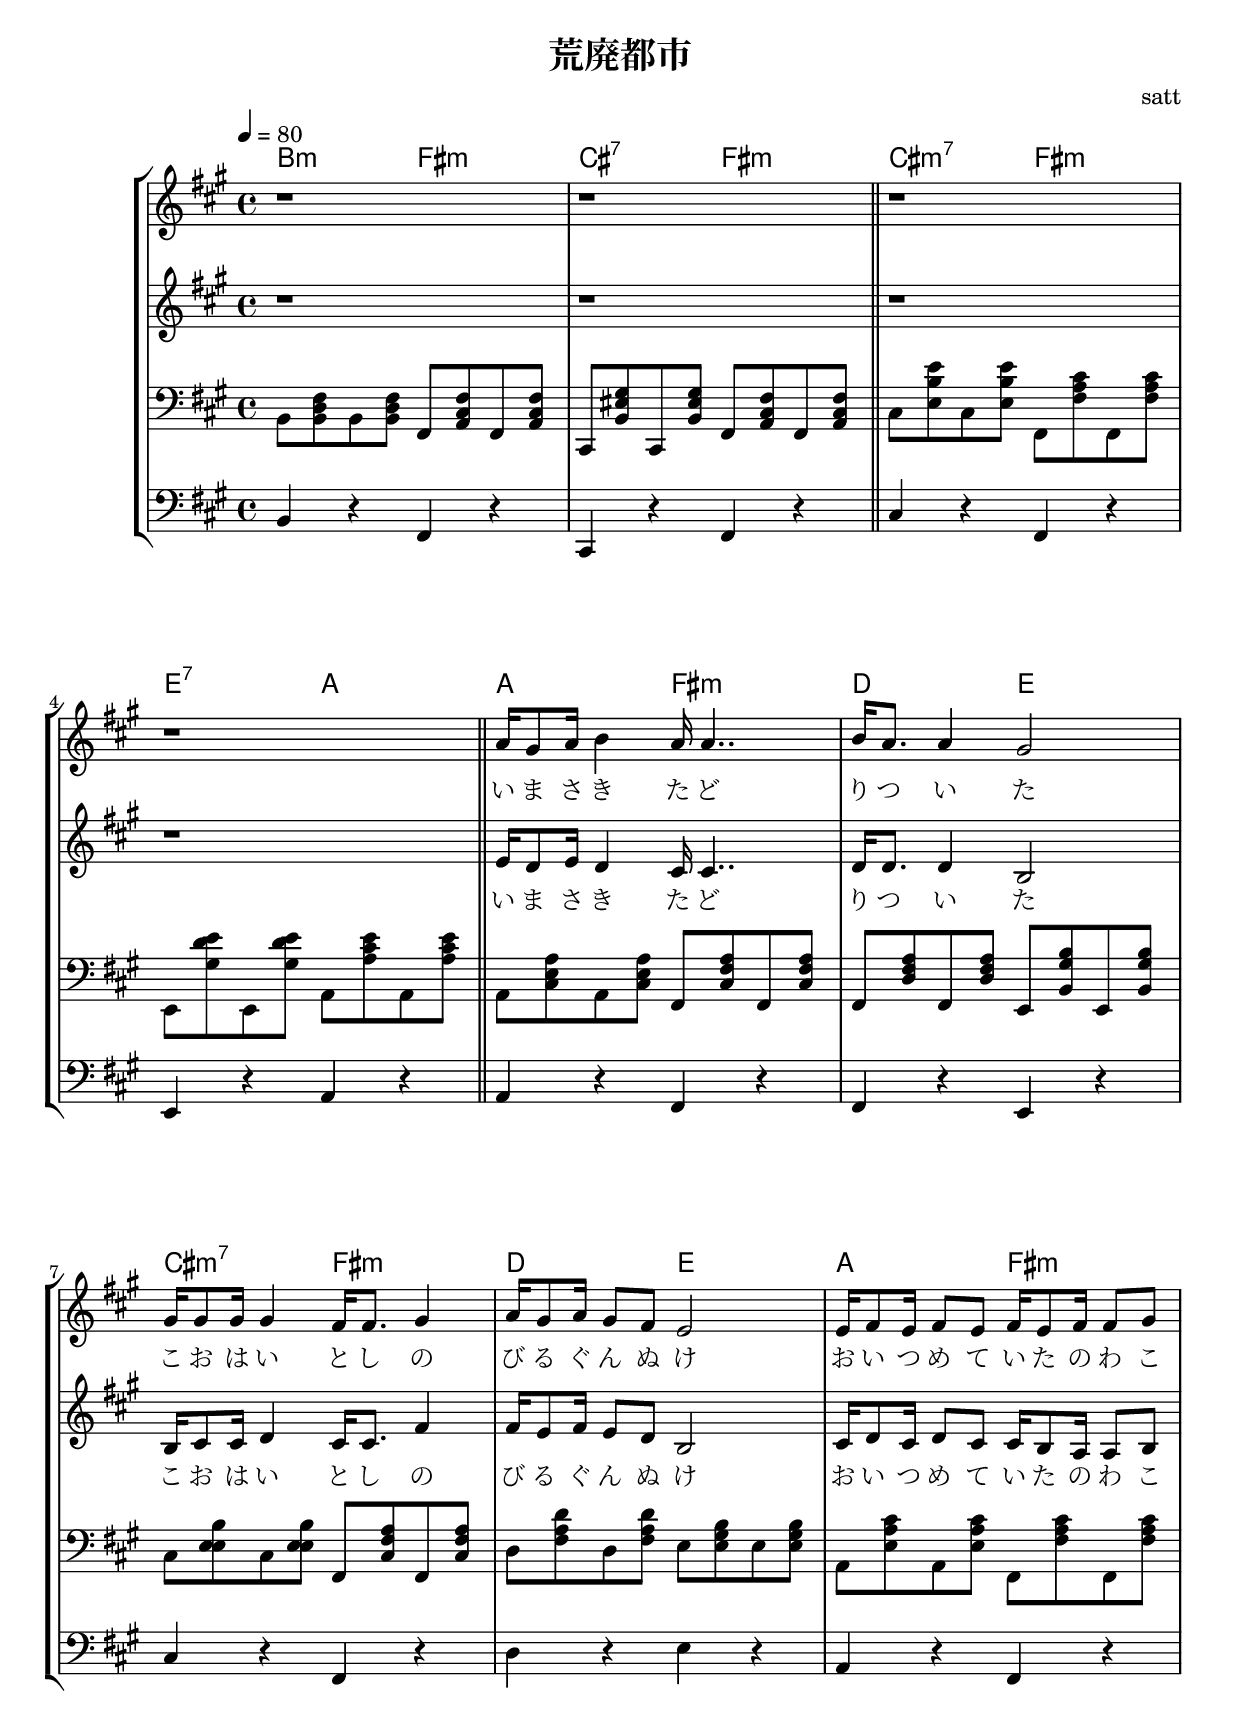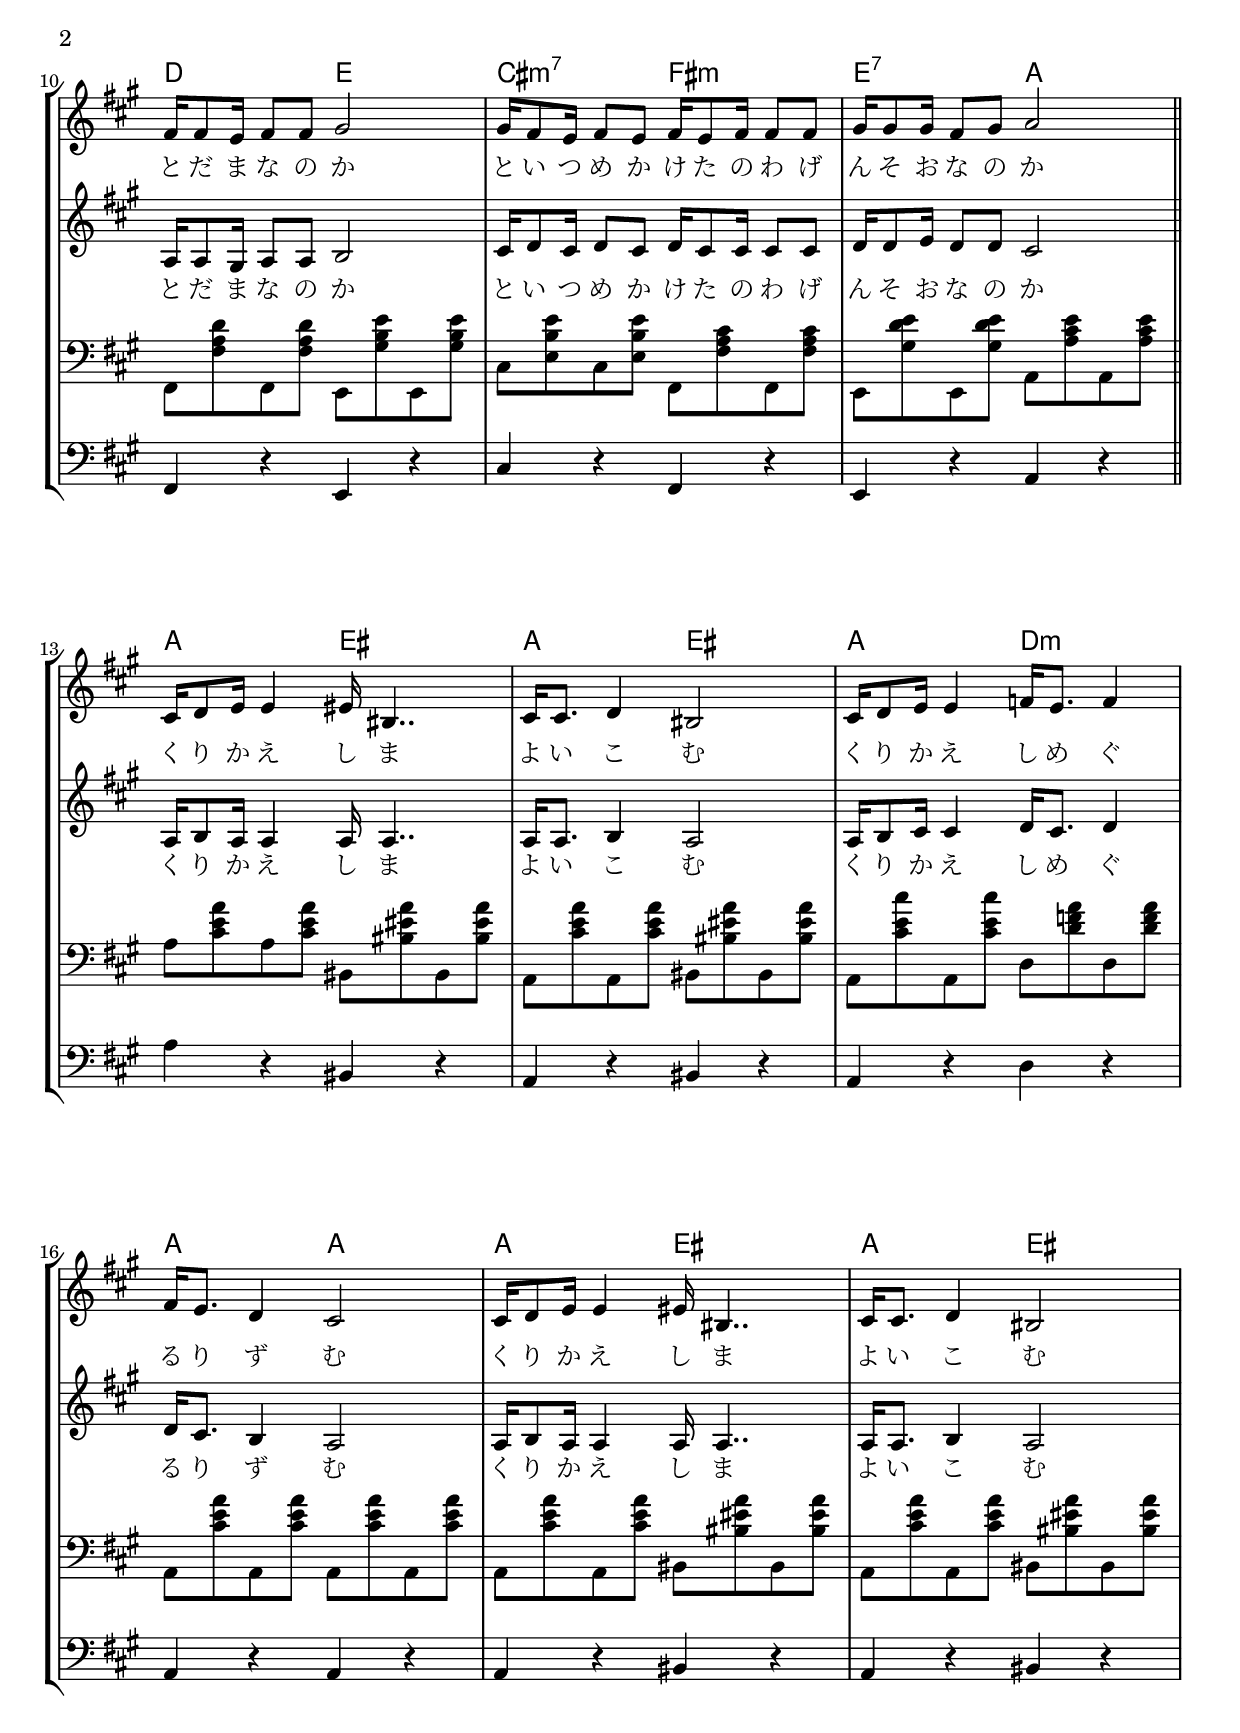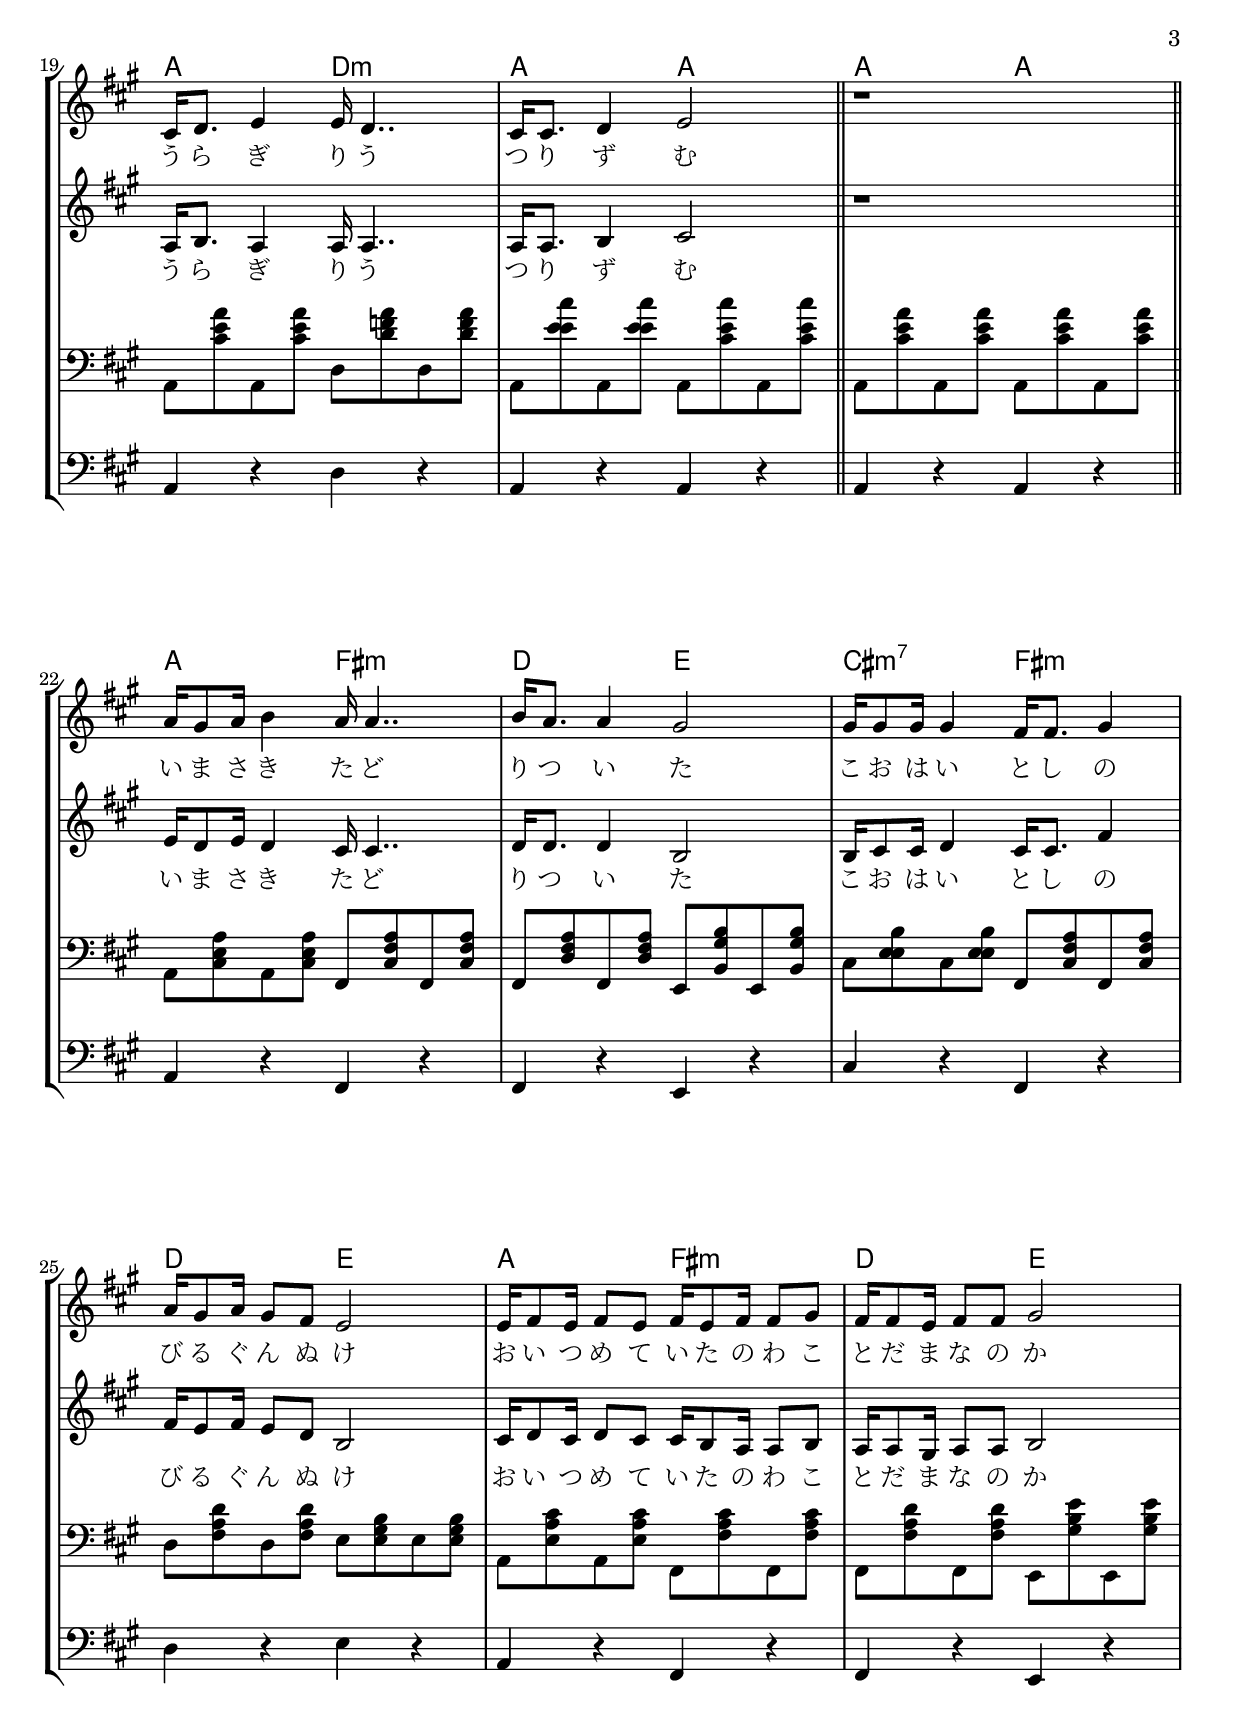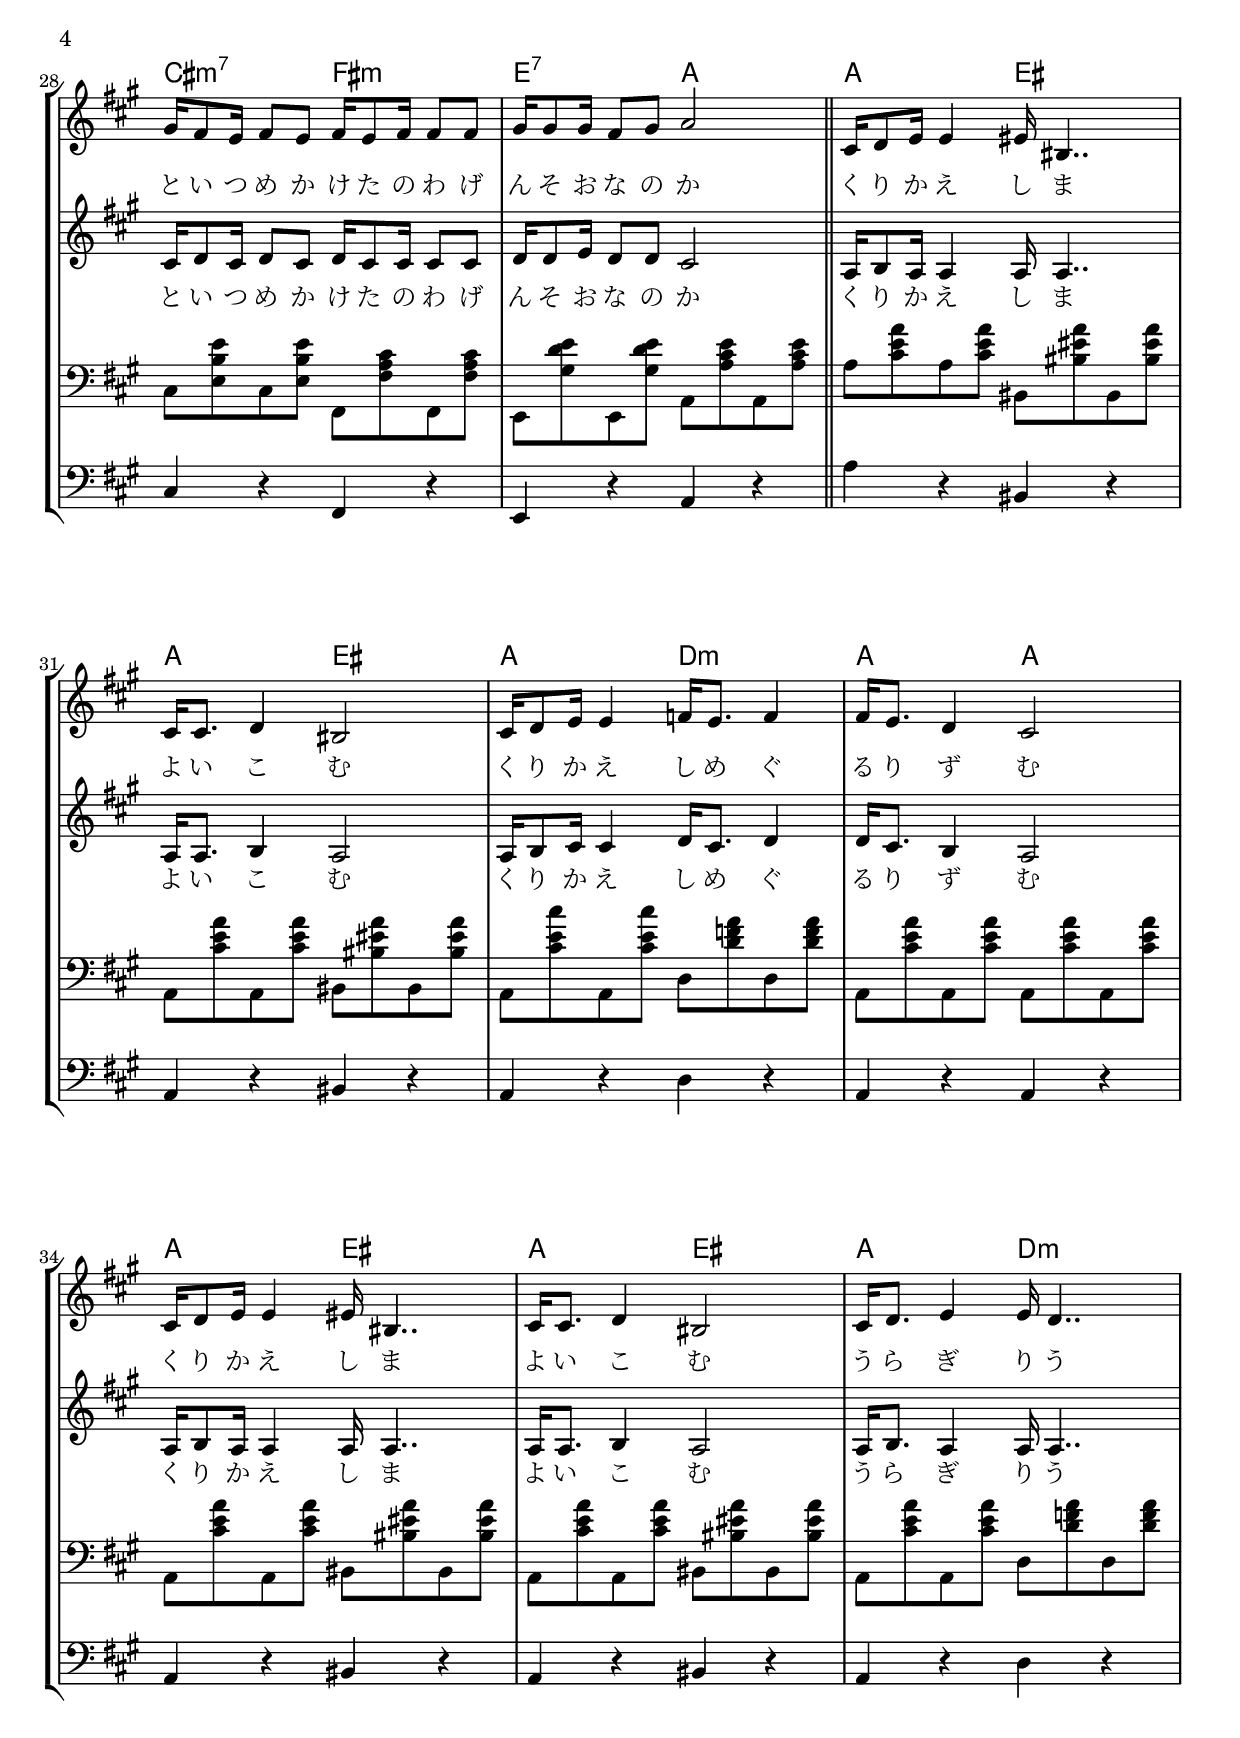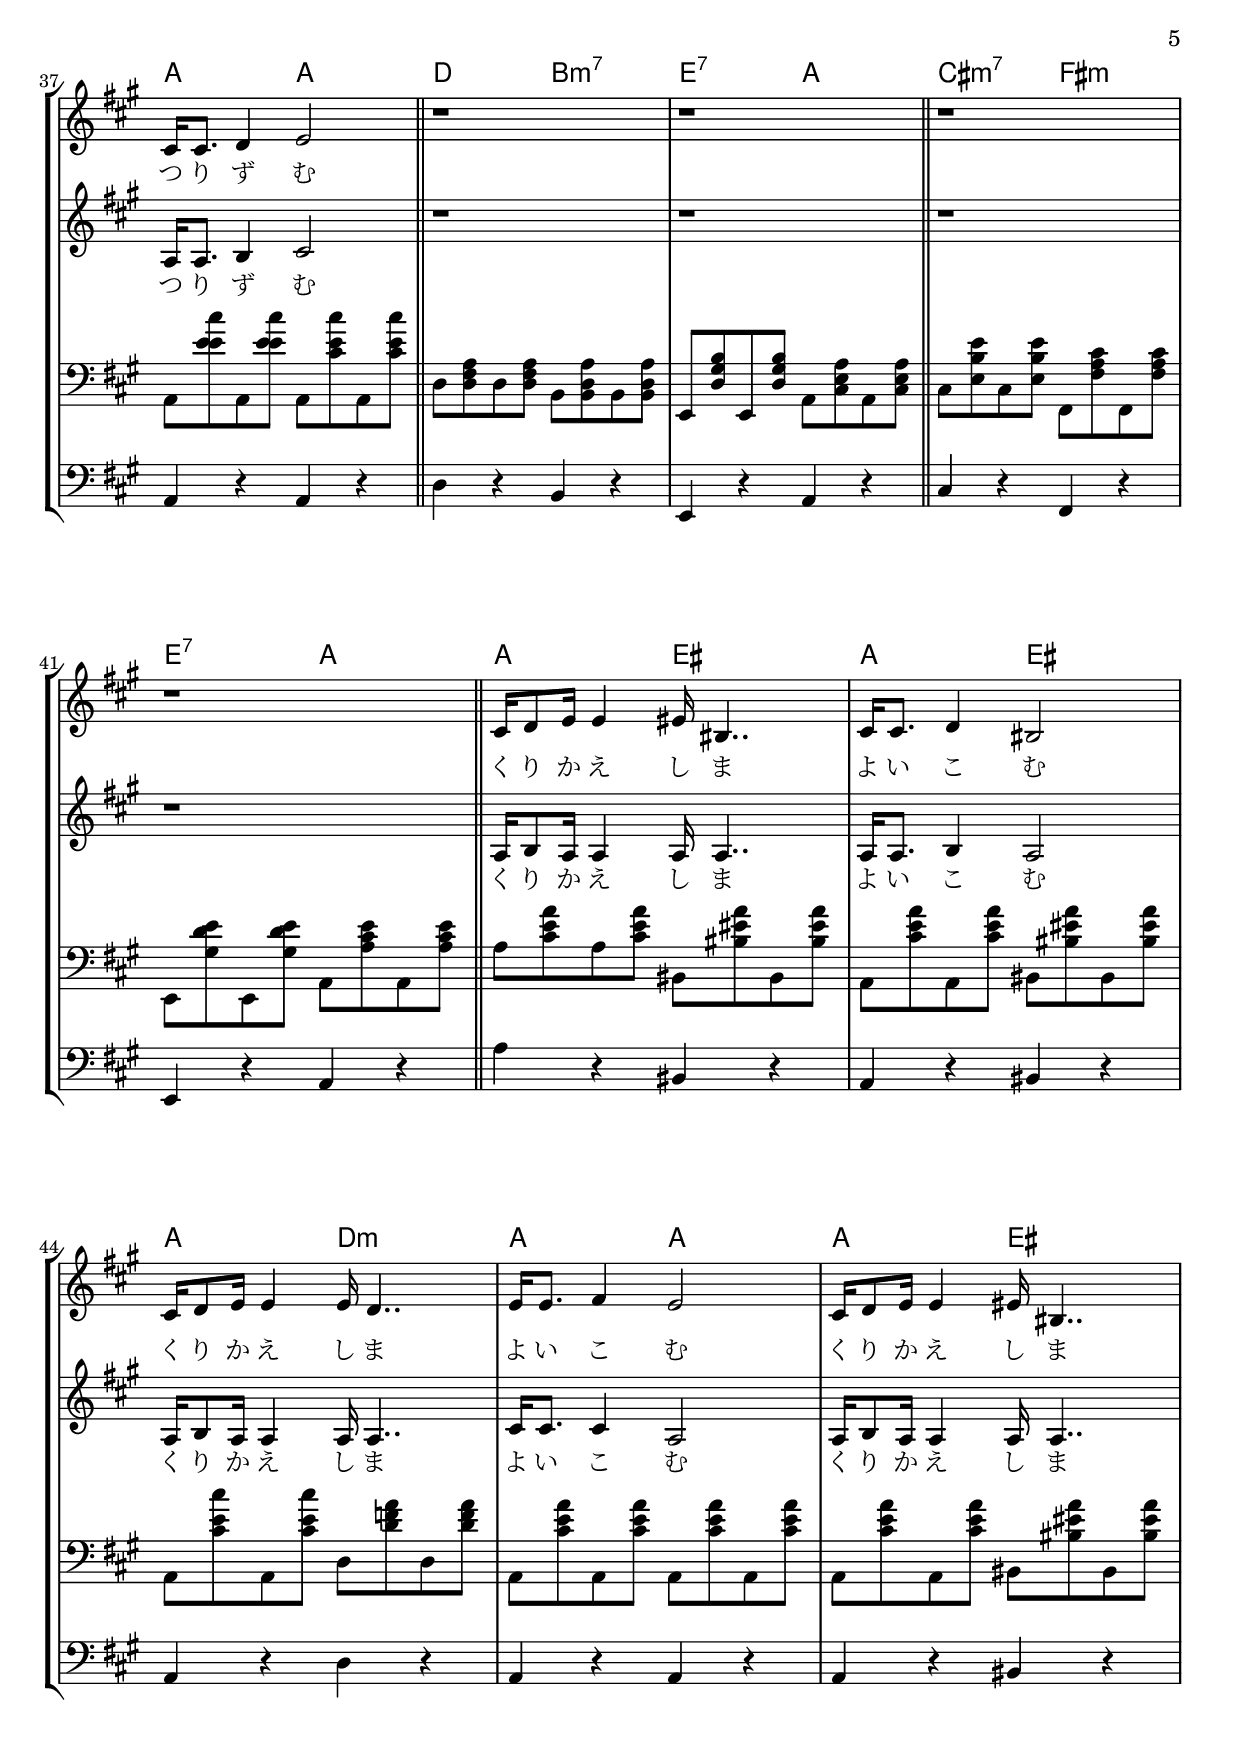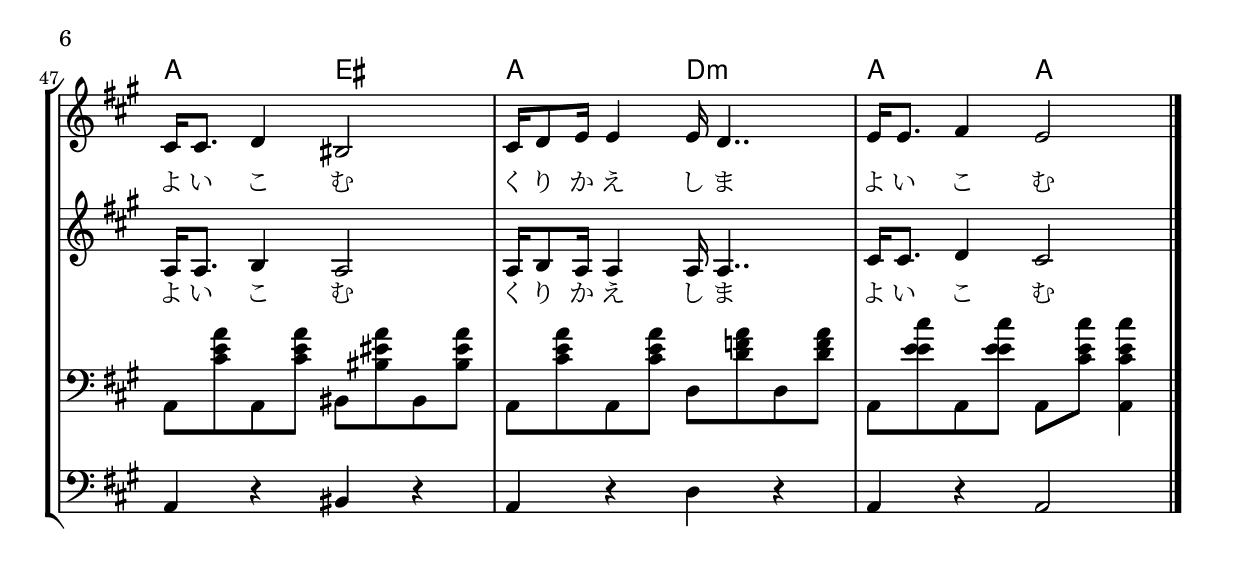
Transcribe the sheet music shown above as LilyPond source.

\version "2.12.1"

\header {
	title = \markup {荒廃都市}
	composer = \markup \center-column {satt}
}

harmony = \chordmode {
	b2:m fis:m cis:7 fis:m 

	cis:min7 fis:m e:7 a 

	a fis:m d e cis:min7 fis:m d e a fis:m d e cis:min7 fis:m e:7 a 

	a eis a eis a d:m a a a eis a eis a d:m a a 

	a a 

	a fis:m d e cis:min7 fis:m d e a fis:m d e cis:min7 fis:m e:7 a 

	a eis a eis a d:m a a a eis a eis a d:m a a 

	d b:min7 e:7 a 

	cis:min7 fis:m e:7 a 

	a eis a eis a d:m a a a eis a eis a d:m a a 
}

melody = {
	\key a \major
	\tempo 4 = 80
	r1 | r1   
	r1 | r1   
	\set Staff.midiInstrument = #"fss0.34"
	a'16  gis'8  a'16  b'4  a'16  a'4.. 
	b'16  a'8.  a'4  gis'2 
	gis'16  gis'8  gis'16  gis'4  fis'16  fis'8.  gis'4 
	a'16  gis'8  a'16  gis'8  fis'8  e'2 
	e'16  fis'8  e'16  fis'8  e'8  fis'16  e'8  fis'16  fis'8  gis'8 
	fis'16  fis'8  e'16  fis'8  fis'8  gis'2 
	gis'16  fis'8  e'16  fis'8  e'8  fis'16  e'8  fis'16  fis'8  fis'8 
	gis'16  gis'8  gis'16  fis'8  gis'8  a'2
	\set Staff.midiInstrument = #"fss0.34"
	cis'16  d'8  e'16  e'4  eis'16  bis4.. 
	cis'16  cis'8.  d'4  bis2 
	cis'16  d'8  e'16  e'4  f'16  e'8.  f'4 
	fis'16  e'8.  d'4  cis'2 
	cis'16  d'8  e'16  e'4  eis'16  bis4.. 
	cis'16  cis'8.  d'4  bis2 
	cis'16  d'8.  e'4  e'16  d'4.. 
	cis'16  cis'8.  d'4  e'2
	r1   
	\set Staff.midiInstrument = #"fss0.34"
	a'16  gis'8  a'16  b'4  a'16  a'4.. 
	b'16  a'8.  a'4  gis'2 
	gis'16  gis'8  gis'16  gis'4  fis'16  fis'8.  gis'4 
	a'16  gis'8  a'16  gis'8  fis'8  e'2 
	e'16  fis'8  e'16  fis'8  e'8  fis'16  e'8  fis'16  fis'8  gis'8 
	fis'16  fis'8  e'16  fis'8  fis'8  gis'2 
	gis'16  fis'8  e'16  fis'8  e'8  fis'16  e'8  fis'16  fis'8  fis'8 
	gis'16  gis'8  gis'16  fis'8  gis'8  a'2
	\set Staff.midiInstrument = #"fss0.34"
	cis'16  d'8  e'16  e'4  eis'16  bis4.. 
	cis'16  cis'8.  d'4  bis2 
	cis'16  d'8  e'16  e'4  f'16  e'8.  f'4 
	fis'16  e'8.  d'4  cis'2 
	cis'16  d'8  e'16  e'4  eis'16  bis4.. 
	cis'16  cis'8.  d'4  bis2 
	cis'16  d'8.  e'4  e'16  d'4.. 
	cis'16  cis'8.  d'4  e'2
	r1 | r1   
	r1 | r1   
	\set Staff.midiInstrument = #"fss0.34"
	cis'16  d'8  e'16  e'4  eis'16  bis4.. 
	cis'16  cis'8.  d'4  bis2 
	cis'16  d'8  e'16  e'4  e'16  d'4.. 
	e'16  e'8.  fis'4  e'2 
	cis'16  d'8  e'16  e'4  eis'16  bis4.. 
	cis'16  cis'8.  d'4  bis2 
	cis'16  d'8  e'16  e'4  e'16  d'4.. 
	e'16  e'8.  fis'4  e'2
	\bar "|."
}

words = \lyricmode {
	
	
	い  ま  さ  き  た  ど  り  つ  い  た  こ  お  は  い  と  し  の  び  る  ぐ  ん  ぬ  け  お  い  つ  め  て  い  た  の  わ  こ  と  だ  ま  な  の  か  と  い  つ  め  か  け  た  の  わ  げ  ん  そ  お  な  の  か  
	く  り  か  え  し  ま  よ  い  こ  む  く  り  か  え  し  め  ぐ  る  り  ず  む  く  り  か  え  し  ま  よ  い  こ  む  う  ら  ぎ  り  う  つ  り  ず  む  
	
	い  ま  さ  き  た  ど  り  つ  い  た  こ  お  は  い  と  し  の  び  る  ぐ  ん  ぬ  け  お  い  つ  め  て  い  た  の  わ  こ  と  だ  ま  な  の  か  と  い  つ  め  か  け  た  の  わ  げ  ん  そ  お  な  の  か  
	く  り  か  え  し  ま  よ  い  こ  む  く  り  か  え  し  め  ぐ  る  り  ず  む  く  り  か  え  し  ま  よ  い  こ  む  う  ら  ぎ  り  う  つ  り  ず  む  
	
	
	く  り  か  え  し  ま  よ  い  こ  む  く  り  か  え  し  ま  よ  い  こ  む  く  り  か  え  し  ま  よ  い  こ  む  く  り  か  え  し  ま  よ  い  こ  む  
}

secondmelody = {
	\key a \major
	\tempo 4 = 80
	r1 | r1   
	r1 | r1   
	\set Staff.midiInstrument = #"Harmonica"
	e'16  d'8  e'16  d'4  cis'16  cis'4.. 
	d'16  d'8.  d'4  b2 
	b16  cis'8  cis'16  d'4  cis'16  cis'8.  fis'4 
	fis'16  e'8  fis'16  e'8  d'8  b2 
	cis'16  d'8  cis'16  d'8  cis'8  cis'16  b8  a16  a8  b8 
	a16  a8  gis16  a8  a8  b2 
	cis'16  d'8  cis'16  d'8  cis'8  d'16  cis'8  cis'16  cis'8  cis'8 
	d'16  d'8  e'16  d'8  d'8  cis'2
	\set Staff.midiInstrument = #"fss0.32"
	a16  b8  a16  a4  a16  a4.. 
	a16  a8.  b4  a2 
	a16  b8  cis'16  cis'4  d'16  cis'8.  d'4 
	d'16  cis'8.  b4  a2 
	a16  b8  a16  a4  a16  a4.. 
	a16  a8.  b4  a2 
	a16  b8.  a4  a16  a4.. 
	a16  a8.  b4  cis'2
	r1   
	\set Staff.midiInstrument = #"Harmonica"
	e'16  d'8  e'16  d'4  cis'16  cis'4.. 
	d'16  d'8.  d'4  b2 
	b16  cis'8  cis'16  d'4  cis'16  cis'8.  fis'4 
	fis'16  e'8  fis'16  e'8  d'8  b2 
	cis'16  d'8  cis'16  d'8  cis'8  cis'16  b8  a16  a8  b8 
	a16  a8  gis16  a8  a8  b2 
	cis'16  d'8  cis'16  d'8  cis'8  d'16  cis'8  cis'16  cis'8  cis'8 
	d'16  d'8  e'16  d'8  d'8  cis'2
	\set Staff.midiInstrument = #"fss0.32"
	a16  b8  a16  a4  a16  a4.. 
	a16  a8.  b4  a2 
	a16  b8  cis'16  cis'4  d'16  cis'8.  d'4 
	d'16  cis'8.  b4  a2 
	a16  b8  a16  a4  a16  a4.. 
	a16  a8.  b4  a2 
	a16  b8.  a4  a16  a4.. 
	a16  a8.  b4  cis'2
	r1 | r1   
	r1 | r1   
	\set Staff.midiInstrument = #"fss0.42"
	a16  b8  a16  a4  a16  a4.. 
	a16  a8.  b4  a2 
	a16  b8  a16  a4  a16  a4.. 
	cis'16  cis'8.  cis'4  a2 
	a16  b8  a16  a4  a16  a4.. 
	a16  a8.  b4  a2 
	a16  b8  a16  a4  a16  a4.. 
	cis'16  cis'8.  d'4  cis'2
	\bar "|."
}

secondwords = \lyricmode {
	
	
	い  ま  さ  き  た  ど  り  つ  い  た  こ  お  は  い  と  し  の  び  る  ぐ  ん  ぬ  け  お  い  つ  め  て  い  た  の  わ  こ  と  だ  ま  な  の  か  と  い  つ  め  か  け  た  の  わ  げ  ん  そ  お  な  の  か  
	く  り  か  え  し  ま  よ  い  こ  む  く  り  か  え  し  め  ぐ  る  り  ず  む  く  り  か  え  し  ま  よ  い  こ  む  う  ら  ぎ  り  う  つ  り  ず  む  
	
	い  ま  さ  き  た  ど  り  つ  い  た  こ  お  は  い  と  し  の  び  る  ぐ  ん  ぬ  け  お  い  つ  め  て  い  た  の  わ  こ  と  だ  ま  な  の  か  と  い  つ  め  か  け  た  の  わ  げ  ん  そ  お  な  の  か  
	く  り  か  え  し  ま  よ  い  こ  む  く  り  か  え  し  め  ぐ  る  り  ず  む  く  り  か  え  し  ま  よ  い  こ  む  う  ら  ぎ  り  う  つ  り  ず  む  
	
	
	く  り  か  え  し  ま  よ  い  こ  む  く  り  か  え  し  ま  よ  い  こ  む  く  り  か  え  し  ま  よ  い  こ  む  く  り  か  え  し  ま  よ  い  こ  む  
}

tempochange = {
	\tempo 4 = 80
	r1 | r1 \bar "||"
	\tempo 4 = 80
	r1 | r1 \bar "||"
	\tempo 4 = 80
	r1 | r1 | r1 | r1 | r1 | r1 | r1 | r1 \bar "||"
	\tempo 4 = 80
	r1 | r1 | r1 | r1 | r1 | r1 | r1 | r1 \bar "||"
	\tempo 4 = 80
	r1 \bar "||"
	\tempo 4 = 80
	r1 | r1 | r1 | r1 | r1 | r1 | r1 | r1 \bar "||"
	\tempo 4 = 80
	r1 | r1 | r1 | r1 | r1 | r1 | r1 | r1 \bar "||"
	\tempo 4 = 80
	r1 | r1 \bar "||"
	\tempo 4 = 80
	r1 | r1 \bar "||"
	\tempo 4 = 80
	r1 | r1 | r1 | r1 | r1 | r1 | r1 | r1 \bar "|."
}

mainacc = {
	\clef bass
	\set Staff.midiInstrument = #"Acoustic grand"
	\key a \major
	\tempo 4 = 80
	b,8 <b, d fis> b, <b, d fis>
	fis,8 <a, cis fis> fis, <a, cis fis>
	cis,8 <b, eis gis> cis, <b, eis gis>
	fis,8 <a, cis fis> fis, <a, cis fis>
	\bar "||"

	\set Staff.midiInstrument = #"Acoustic grand"
	cis8 <e b e'> cis <e b e'>
	fis,8 <fis a cis'> fis, <fis a cis'>
	e,8 <gis d' e'> e, <gis d' e'>
	a,8 <a cis' e'> a, <a cis' e'>
	\bar "||"

	\set Staff.midiInstrument = #"Acoustic grand"
	a,8 <cis e a> a, <cis e a>
	fis,8 <cis fis a> fis, <cis fis a>
	fis,8 <d fis a> fis, <d fis a>
	e,8 <b, gis b> e, <b, gis b>
	cis8 <e e b> cis <e e b>
	fis,8 <cis fis a> fis, <cis fis a>
	d8 <fis a d'> d <fis a d'>
	e8 <e gis b> e <e gis b>
	a,8 <e a cis'> a, <e a cis'>
	fis,8 <fis a cis'> fis, <fis a cis'>
	fis,8 <fis a d'> fis, <fis a d'>
	e,8 <gis b e'> e, <gis b e'>
	cis8 <e b e'> cis <e b e'>
	fis,8 <fis a cis'> fis, <fis a cis'>
	e,8 <gis d' e'> e, <gis d' e'>
	a,8 <a cis' e'> a, <a cis' e'>
	\bar "||"

	\set Staff.midiInstrument = #"Acoustic grand"
	a8 <cis' e' a'> a <cis' e' a'>
	bis,8 <bis eis' a'> bis, <bis eis' a'>
	a,8 <cis' e' a'> a, <cis' e' a'>
	bis,8 <bis eis' a'> bis, <bis eis' a'>
	a,8 <cis' e' cis''> a, <cis' e' cis''>
	d8 <d' f' a'> d <d' f' a'>
	a,8 <cis' e' a'> a, <cis' e' a'>
	a,8 <cis' e' a'> a, <cis' e' a'>
	a,8 <cis' e' a'> a, <cis' e' a'>
	bis,8 <bis eis' a'> bis, <bis eis' a'>
	a,8 <cis' e' a'> a, <cis' e' a'>
	bis,8 <bis eis' a'> bis, <bis eis' a'>
	a,8 <cis' e' a'> a, <cis' e' a'>
	d8 <d' f' a'> d <d' f' a'>
	a,8 <e' e' cis''> a, <e' e' cis''>
	a,8 <cis' e' cis''> a, <cis' e' cis''>
	\bar "||"

	\set Staff.midiInstrument = #"Acoustic grand"
	a,8 <cis' e' a'> a, <cis' e' a'>
	a,8 <cis' e' a'> a, <cis' e' a'>
	\bar "||"

	\set Staff.midiInstrument = #"Acoustic grand"
	a,8 <cis e a> a, <cis e a>
	fis,8 <cis fis a> fis, <cis fis a>
	fis,8 <d fis a> fis, <d fis a>
	e,8 <b, gis b> e, <b, gis b>
	cis8 <e e b> cis <e e b>
	fis,8 <cis fis a> fis, <cis fis a>
	d8 <fis a d'> d <fis a d'>
	e8 <e gis b> e <e gis b>
	a,8 <e a cis'> a, <e a cis'>
	fis,8 <fis a cis'> fis, <fis a cis'>
	fis,8 <fis a d'> fis, <fis a d'>
	e,8 <gis b e'> e, <gis b e'>
	cis8 <e b e'> cis <e b e'>
	fis,8 <fis a cis'> fis, <fis a cis'>
	e,8 <gis d' e'> e, <gis d' e'>
	a,8 <a cis' e'> a, <a cis' e'>
	\bar "||"

	\set Staff.midiInstrument = #"Acoustic grand"
	a8 <cis' e' a'> a <cis' e' a'>
	bis,8 <bis eis' a'> bis, <bis eis' a'>
	a,8 <cis' e' a'> a, <cis' e' a'>
	bis,8 <bis eis' a'> bis, <bis eis' a'>
	a,8 <cis' e' cis''> a, <cis' e' cis''>
	d8 <d' f' a'> d <d' f' a'>
	a,8 <cis' e' a'> a, <cis' e' a'>
	a,8 <cis' e' a'> a, <cis' e' a'>
	a,8 <cis' e' a'> a, <cis' e' a'>
	bis,8 <bis eis' a'> bis, <bis eis' a'>
	a,8 <cis' e' a'> a, <cis' e' a'>
	bis,8 <bis eis' a'> bis, <bis eis' a'>
	a,8 <cis' e' a'> a, <cis' e' a'>
	d8 <d' f' a'> d <d' f' a'>
	a,8 <e' e' cis''> a, <e' e' cis''>
	a,8 <cis' e' cis''> a, <cis' e' cis''>
	\bar "||"

	\set Staff.midiInstrument = #"Acoustic grand"
	d8 <d fis a> d <d fis a>
	b,8 <b, d a> b, <b, d a>
	e,8 <d gis b> e, <d gis b>
	a,8 <cis e a> a, <cis e a>
	\bar "||"

	\set Staff.midiInstrument = #"Electric Guitar (jazz)"
	cis8 <e b e'> cis <e b e'>
	fis,8 <fis a cis'> fis, <fis a cis'>
	e,8 <gis d' e'> e, <gis d' e'>
	a,8 <a cis' e'> a, <a cis' e'>
	\bar "||"

	\set Staff.midiInstrument = #"Electric Guitar (jazz)"
	a8 <cis' e' a'> a <cis' e' a'>
	bis,8 <bis eis' a'> bis, <bis eis' a'>
	a,8 <cis' e' a'> a, <cis' e' a'>
	bis,8 <bis eis' a'> bis, <bis eis' a'>
	a,8 <cis' e' cis''> a, <cis' e' cis''>
	d8 <d' f' a'> d <d' f' a'>
	a,8 <cis' e' a'> a, <cis' e' a'>
	a,8 <cis' e' a'> a, <cis' e' a'>
	a,8 <cis' e' a'> a, <cis' e' a'>
	bis,8 <bis eis' a'> bis, <bis eis' a'>
	a,8 <cis' e' a'> a, <cis' e' a'>
	bis,8 <bis eis' a'> bis, <bis eis' a'>
	a,8 <cis' e' a'> a, <cis' e' a'>
	d8 <d' f' a'> d <d' f' a'>
	a,8 <e' e' cis''> a, <e' e' cis''>
	a,8 <cis' e' cis''>8 <a, cis' e' cis''>4
	\bar "|."
}

subacc = {
	\clef bass
	\set Staff.midiInstrument = #"Synth Bass 1"
	\key a \major
	\tempo 4 = 80
	b,4 r4
	fis,4 r4
	cis,4 r4
	fis,4 r4
	\bar "||"

	\set Staff.midiInstrument = #"Pizzicato Strings"
	cis4 r4
	fis,4 r4
	e,4 r4
	a,4 r4
	\bar "||"

	\set Staff.midiInstrument = #"Melodic Tom"
	a,4 r4
	fis,4 r4
	fis,4 r4
	e,4 r4
	cis4 r4
	fis,4 r4
	d4 r4
	e4 r4
	a,4 r4
	fis,4 r4
	fis,4 r4
	e,4 r4
	cis4 r4
	fis,4 r4
	e,4 r4
	a,4 r4
	\bar "||"

	\set Staff.midiInstrument = #"Electric Guitar (jazz)"
	a4 r4
	bis,4 r4
	a,4 r4
	bis,4 r4
	a,4 r4
	d4 r4
	a,4 r4
	a,4 r4
	a,4 r4
	bis,4 r4
	a,4 r4
	bis,4 r4
	a,4 r4
	d4 r4
	a,4 r4
	a,4 r4
	\bar "||"

	\set Staff.midiInstrument = #"Synth Bass 1"
	a,4 r4
	a,4 r4
	\bar "||"

	\set Staff.midiInstrument = #"Melodic Tom"
	a,4 r4
	fis,4 r4
	fis,4 r4
	e,4 r4
	cis4 r4
	fis,4 r4
	d4 r4
	e4 r4
	a,4 r4
	fis,4 r4
	fis,4 r4
	e,4 r4
	cis4 r4
	fis,4 r4
	e,4 r4
	a,4 r4
	\bar "||"

	\set Staff.midiInstrument = #"Electric Guitar (jazz)"
	a4 r4
	bis,4 r4
	a,4 r4
	bis,4 r4
	a,4 r4
	d4 r4
	a,4 r4
	a,4 r4
	a,4 r4
	bis,4 r4
	a,4 r4
	bis,4 r4
	a,4 r4
	d4 r4
	a,4 r4
	a,4 r4
	\bar "||"

	\set Staff.midiInstrument = #"Synth Bass 2"
	d4 r4
	b,4 r4
	e,4 r4
	a,4 r4
	\bar "||"

	\set Staff.midiInstrument = #"Pizzicato Strings"
	cis4 r4
	fis,4 r4
	e,4 r4
	a,4 r4
	\bar "||"

	\set Staff.midiInstrument = #"String Ensemble 1"
	a4 r4
	bis,4 r4
	a,4 r4
	bis,4 r4
	a,4 r4
	d4 r4
	a,4 r4
	a,4 r4
	a,4 r4
	bis,4 r4
	a,4 r4
	bis,4 r4
	a,4 r4
	d4 r4
	a,4 r4
	a,2
	\bar "|."
}

percA = {
	\drummode {
	r1 |r1 \bar "||"
	\times 16/12{ hh8. hh8. hh8. hh8. } |\times 16/12{ r8. hh4 hh8 hh8. } \bar "||"
	hh4 hh8 hh2 r8  |\times 16/32{ hh2 hh8. hh8. hh4. hh2. } |hh4 hh8 hh2 r8  |hh4 hh8 hh4 hh4.  |hh4 hh8 hh2 r8  |\times 16/32{ hh2 hh8. hh8. hh4. hh2. } |hh4 hh8 hh2 r8  |\times 16/32{ hh2 hh8. hh1 r4 r16 } \bar "||"
	\times 16/12{ r8 hh8. hh8. hh8. hh16 } |\times 16/12{ r8 hh8. hh16 hh4 r16 hh16 } |\times 16/12{ r8 hh8. hh8. hh8. hh16 } |\times 16/12{ hh4. hh8 hh8 hh8 } |\times 16/12{ r8 hh8. hh8. hh8. hh16 } |\times 16/12{ r8 hh8. hh16 hh4 r16 hh16 } |\times 16/12{ r8 hh8. hh8. hh8. hh16 } |\times 16/24{ hh4. hh1 r8 } \bar "||"
	r2 r8 hho4 hho8  \bar "||"
	hh4 hh8 hh2 r8  |\times 16/32{ hh2 hh8. hh8. hh4. hh2. } |hh4 hh8 hh2 r8  |hh4 hh8 hh4 hh4.  |hh4 hh8 hh2 r8  |\times 16/32{ hh2 hh8. hh8. hh4. hh2. } |hh4 hh8 hh2 r8  |\times 16/32{ hh2 hh8. hh1 r4 r16 } \bar "||"
	\times 16/12{ hh8. hh8. hh8. hh8. } |\times 16/12{ hh8. hh8. hh8. hh8. } |\times 16/12{ hh8. hh8. hh8. hh8. } |\times 16/12{ hh8. hh8. hh8. hh8. } |\times 16/12{ hh8. hh8. hh8. hh8. } |\times 16/12{ hh8. hh8. hh8. hh8. } |\times 16/12{ hh8. hh8. hh8. hh8. } |\times 16/12{ r8. hh4 hh8 hh8. } \bar "||"
	\times 16/12{ r8 hh8. hh8. hh8. hh16 } |\times 16/24{ hh4. hh1 r8 } \bar "||"
	\times 16/12{ r8 hh8. hh8. hh8. hh16 } |\times 16/24{ hh4. hh1 r8 } \bar "||"
	\times 16/12{ r8 hh8. hh8. hh8. hh16 } |\times 16/12{ r8 hh8. hh16 hh4 r16 hh16 } |\times 16/12{ r8 hh8. hh8. hh8. hh16 } |\times 16/12{ hh4. hh8 hh8 hh8 } |\times 16/12{ r8 hh8. hh8. hh8. hh16 } |\times 16/12{ r8 hh8. hh16 hh4 r16 hh16 } |\times 16/12{ r8 hh8. hh8. hh8. hh16 } |\times 16/24{ hh4. hh1 r8 } \bar "|."
	}
}

percB = {
	\drummode {
	r1 |r1 \bar "||"
	\times 16/12{ r8. sn4. sn8. } |\times 16/12{ sn16 sn4 r16 sn8 sn4 } \bar "||"
	r16 hhp8 hhp8 hhp2 r8.  |\times 16/32{ r8 hhp4 hhp4 hhp8 hhp2 r8 hhp2 r8 } |r16 hhp8 hhp8 hhp2 r8.  |r16 hhp8 hhp8 hhp8. hhp2  |r16 hhp8 hhp8 hhp2 r8.  |\times 16/32{ r8 hhp4 hhp4 hhp8 hhp2 r8 hhp2 r8 } |r16 hhp8 hhp8 hhp2 r8.  |\times 16/32{ r8 hhp4 hhp4 hhp8 hhp1 r4 } \bar "||"
	\times 16/12{ r2. } |\times 16/12{ r4. sn8. sn16 sn8 } |\times 16/12{ r2. } |\times 16/12{ r4 r16 sn16 sn8 sn8 sn8 } |\times 16/12{ r2. } |\times 16/12{ r4. sn8. sn16 sn8 } |\times 16/12{ r2. } |\times 16/24{ r8 sn8 sn4 sn16 sn16 sn4 sn2 r8 } \bar "||"
	hhp4 hhp4 hhp4 hhp4  \bar "||"
	r16 hhp8 hhp8 hhp2 r8.  |\times 16/32{ r8 hhp4 hhp4 hhp8 hhp2 r8 hhp2 r8 } |r16 hhp8 hhp8 hhp2 r8.  |r16 hhp8 hhp8 hhp8. hhp2  |r16 hhp8 hhp8 hhp2 r8.  |\times 16/32{ r8 hhp4 hhp4 hhp8 hhp2 r8 hhp2 r8 } |r16 hhp8 hhp8 hhp2 r8.  |\times 16/32{ r8 hhp4 hhp4 hhp8 hhp1 r4 } \bar "||"
	\times 16/12{ r8. sn4. sn8. } |\times 16/12{ r8. sn4. sn8 sn16 } |\times 16/12{ r8. sn4. sn8. } |\times 16/12{ r8. sn4. sn8 sn16 } |\times 16/12{ r8. sn4. sn8. } |\times 16/12{ r8. sn4. sn8 sn16 } |\times 16/12{ r8. sn4. sn8. } |\times 16/12{ sn16 sn4 r16 sn8 sn4 } \bar "||"
	\times 16/12{ r2. } |\times 16/24{ r8 sn8 sn4 sn16 sn16 sn4 sn2 r8 } \bar "||"
	\times 16/12{ r2. } |\times 16/24{ r8 sn8 sn4 sn16 sn16 sn4 sn2 r8 } \bar "||"
	\times 16/12{ r2. } |\times 16/12{ r4. sn8. sn16 sn8 } |\times 16/12{ r2. } |\times 16/12{ r4 r16 sn16 sn8 sn8 sn8 } |\times 16/12{ r2. } |\times 16/12{ r4. sn8. sn16 sn8 } |\times 16/12{ r2. } |\times 16/24{ r8 sn8 sn4 sn16 sn16 sn4 sn2 r8 } \bar "|."
	}
}

percC = {
	\drummode {
	r1 |r1 \bar "||"
	\times 16/12{ bd4 r16 bd16 bd4. } |\times 16/12{ r8 bd16 bd8 bd16 bd8 bd16 bd8 bd16 } \bar "||"
	r1  |\times 16/32{ r1 r2 hho2 } |r1  |\times 16/32{ r1 r2 hho2 } |r1  |\times 16/32{ r1 r2 hho2 } |r1  |\times 16/32{ r1 r2 hho2 } \bar "||"
	\times 16/12{ bd4. bd4. } |\times 16/12{ bd4 r16 bd8. bd4 } |\times 16/12{ bd4. bd4. } |\times 16/12{ bd8 bd16 bd4 bd8 bd8. } |\times 16/12{ bd4. bd4. } |\times 16/12{ bd4 r16 bd8. bd4 } |\times 16/12{ bd4. bd4. } |\times 16/24{ bd4. bd4. bd4 bd4. bd8 } \bar "||"
	r4. hh2 r8  \bar "||"
	r1  |\times 16/32{ r1 r2 hho2 } |r1  |\times 16/32{ r1 r2 hho2 } |r1  |\times 16/32{ r1 r2 hho2 } |r1  |\times 16/32{ r1 r2 hho2 } \bar "||"
	\times 16/12{ bd4 r16 bd16 bd4. } |\times 16/12{ bd4 r16 bd16 bd4. } |\times 16/12{ bd4 r16 bd16 bd4. } |\times 16/12{ bd4 r16 bd16 bd4. } |\times 16/12{ bd4 r16 bd16 bd4. } |\times 16/12{ bd4 r16 bd16 bd4. } |\times 16/12{ bd4 r16 bd16 bd4. } |\times 16/12{ r8 bd16 bd8 bd16 bd8 bd16 bd8 bd16 } \bar "||"
	\times 16/12{ bd4. bd4. } |\times 16/24{ bd4. bd4. bd4 bd4. bd8 } \bar "||"
	\times 16/12{ bd4. bd4. } |\times 16/24{ bd4. bd4. bd4 bd4. bd8 } \bar "||"
	\times 16/12{ bd4. bd4. } |\times 16/12{ bd4 r16 bd8. bd4 } |\times 16/12{ bd4. bd4. } |\times 16/12{ bd8 bd16 bd4 bd8 bd8. } |\times 16/12{ bd4. bd4. } |\times 16/12{ bd4 r16 bd8. bd4 } |\times 16/12{ bd4. bd4. } |\times 16/24{ bd4. bd4. bd4 bd4. bd8 } \bar "|."
	}
}

percD = {
	\drummode {
	r1 |r1 \bar "||"
	\times 16/12{ r8 hhp8. hhp8. hhp8. hhp16 } |\times 16/12{ r4 r16 hhp4 r16 hhp8 } \bar "||"
	bd8. bd8. bd2 bd8  |\times 16/32{ bd4. bd4. bd2 bd2 bd4 } |bd8. bd8. bd2 bd8  |bd8. bd8. bd2 r8  |bd8. bd8. bd2 bd8  |\times 16/32{ bd4. bd4. bd2 bd2 bd4 } |bd8. bd8. bd2 bd8  |\times 16/32{ bd4. bd4. bd8 bd2 r8 bd2 } \bar "||"
	\times 16/12{ r8. hho4. hho8. } |\times 16/12{ r8. hho2 r16 } |\times 16/12{ r8. hho4. hho8. } |\times 16/12{ r8. hho2 r16 } |\times 16/12{ r8. hho4. hho8. } |\times 16/12{ r8. hho2 r16 } |\times 16/12{ r8. hho4. hho8. } |\times 16/24{ r1 r2 } \bar "||"
	bd8. bd4. r16 bd4 bd8  \bar "||"
	bd8. bd8. bd2 bd8  |\times 16/32{ bd4. bd4. bd2 bd2 bd4 } |bd8. bd8. bd2 bd8  |bd8. bd8. bd2 r8  |bd8. bd8. bd2 bd8  |\times 16/32{ bd4. bd4. bd2 bd2 bd4 } |bd8. bd8. bd2 bd8  |\times 16/32{ bd4. bd4. bd8 bd2 r8 bd2 } \bar "||"
	\times 16/12{ r8 hhp8. hhp8. hhp8. hhp16 } |\times 16/12{ r8 hhp8. hhp8. hhp8. hhp16 } |\times 16/12{ r8 hhp8. hhp8. hhp8. hhp16 } |\times 16/12{ r8 hhp8. hhp8. hhp8. hhp16 } |\times 16/12{ r8 hhp8. hhp8. hhp8. hhp16 } |\times 16/12{ r8 hhp8. hhp8. hhp8. hhp16 } |\times 16/12{ r8 hhp8. hhp8. hhp8. hhp16 } |\times 16/12{ r4 r16 hhp4 r16 hhp8 } \bar "||"
	\times 16/12{ r8. hho4. hho8. } |\times 16/24{ r1 r2 } \bar "||"
	\times 16/12{ r8. hho4. hho8. } |\times 16/24{ r1 r2 } \bar "||"
	\times 16/12{ r8. hho4. hho8. } |\times 16/12{ r8. hho2 r16 } |\times 16/12{ r8. hho4. hho8. } |\times 16/12{ r8. hho2 r16 } |\times 16/12{ r8. hho4. hho8. } |\times 16/12{ r8. hho2 r16 } |\times 16/12{ r8. hho4. hho8. } |\times 16/24{ r1 r2 } \bar "|."
	}
}

percE = {
	\drummode {
	r1 |r1 \bar "||"
	\times 16/12{ r2. } |\times 16/12{ r2 r8. hho16 } \bar "||"
	r2 ss2  |\times 16/32{ r1 ss1 } |r2 ss2  |\times 16/32{ r1 ss1 } |r2 ss2  |\times 16/32{ r1 ss1 } |r2 ss2  |\times 16/32{ r1 ss1 } \bar "||"
	\times 16/12{ hhp4. hhp4. } |\times 16/12{ hhp2 hhp4 } |\times 16/12{ hhp4. hhp4. } |\times 16/12{ r8 hhp4 r16 hhp8 hhp8 hhp16 } |\times 16/12{ hhp4. hhp4. } |\times 16/12{ hhp2 hhp4 } |\times 16/12{ hhp4. hhp4. } |\times 16/24{ r4 hhp2 hhp2. } \bar "||"
	r1 \bar "||"
	r2 ss2  |\times 16/32{ r1 ss1 } |r2 ss2  |\times 16/32{ r1 ss1 } |r2 ss2  |\times 16/32{ r1 ss1 } |r2 ss2  |\times 16/32{ r1 ss1 } \bar "||"
	\times 16/12{ r2. } |r1 |r1 |r1 |\times 16/12{ r2. } |r1 |r1 |\times 16/12{ r2 r8. hho16 } \bar "||"
	\times 16/12{ hhp4. hhp4. } |\times 16/24{ r4 hhp2 hhp2. } \bar "||"
	\times 16/12{ hhp4. hhp4. } |\times 16/24{ r4 hhp2 hhp2. } \bar "||"
	\times 16/12{ hhp4. hhp4. } |\times 16/12{ hhp2 hhp4 } |\times 16/12{ hhp4. hhp4. } |\times 16/12{ r8 hhp4 r16 hhp8 hhp8 hhp16 } |\times 16/12{ hhp4. hhp4. } |\times 16/12{ hhp2 hhp4 } |\times 16/12{ hhp4. hhp4. } |\times 16/24{ r4 hhp2 hhp2. } \bar "|."
	}
}

percF = {
	\drummode {
	r1 | r1 \bar "||"
	r1 | r1 \bar "||"
	r1 |r1 |r1 |r2 r8. sn16 sn4  |r1 |r1 |r1 |\times 16/32{ r1 sn4 sn8 sn2 r8 } \bar "||"
	\times 16/12{ r2. } |\times 16/12{ r2 r8. tomml16 } |\times 16/12{ r2. } |\times 16/12{ r2 r8. tomml16 } |\times 16/12{ r2. } |\times 16/12{ r2 r8. tomml16 } |\times 16/12{ r2. } |\times 16/24{ r1 r8 tomml8 tomml4 } \bar "||"
	r1 \bar "||"
	r1 |r1 |r1 |r2 r8. sn16 sn4  |r1 |r1 |r1 |\times 16/32{ r1 sn4 sn8 sn2 r8 } \bar "||"
	r1 | r1 | r1 | r1 | r1 | r1 | r1 | r1 \bar "||"
	\times 16/12{ r2. } |\times 16/24{ r1 r8 tomml8 tomml4 } \bar "||"
	\times 16/12{ r2. } |\times 16/24{ r1 r8 tomml8 tomml4 } \bar "||"
	\times 16/12{ r2. } |\times 16/12{ r2 r8. tomml16 } |\times 16/12{ r2. } |\times 16/12{ r2 r8. tomml16 } |\times 16/12{ r2. } |\times 16/12{ r2 r8. tomml16 } |\times 16/12{ r2. } |\times 16/24{ r1 r8 tomml8 tomml4 } \bar "|."
	}
}

percG = {
	\drummode {
	r1 | r1 \bar "||"
	r1 | r1 \bar "||"
	r1 |r1 |r1 |r2. r8 tomml8  |r1 |r1 |r1 |r2. r8 tomml8  \bar "||"
	r1 |r1 |r1 |r1 |r1 |r1 |r1 |\times 16/24{ r1 r4. tomfh8 } \bar "||"
	r1 \bar "||"
	r1 |r1 |r1 |r2. r8 tomml8  |r1 |r1 |r1 |r2. r8 tomml8  \bar "||"
	r1 | r1 | r1 | r1 | r1 | r1 | r1 | r1 \bar "||"
	r1 |\times 16/24{ r1 r4. tomfh8 } \bar "||"
	r1 |\times 16/24{ r1 r4. tomfh8 } \bar "||"
	r1 |r1 |r1 |r1 |r1 |r1 |r1 |\times 16/24{ r1 r4. tomfh8 } \bar "|."
	}
}

percH = {
	\drummode {
	r1 | r1 \bar "||"
	r1 | r1 \bar "||"
	r1 |r1 |r1 |r1 |r1 |r1 |r1 |\times 16/32{ r1 r2 r8 tommh4. } \bar "||"
	r1 | r1 | r1 | r1 | r1 | r1 | r1 | r1 \bar "||"
	r1 \bar "||"
	r1 |r1 |r1 |r1 |r1 |r1 |r1 |\times 16/32{ r1 r2 r8 tommh4. } \bar "||"
	r1 | r1 | r1 | r1 | r1 | r1 | r1 | r1 \bar "||"
	r1 | r1 \bar "||"
	r1 | r1 \bar "||"
	r1 | r1 | r1 | r1 | r1 | r1 | r1 | r1 \bar "|."
	}
}

percI = {
	\drummode {
	r1 | r1 \bar "||"
	r1 | r1 \bar "||"
	r1 |r1 |r1 |r1 |r1 |r1 |r1 |\times 16/32{ r1 r2. tomfh4 } \bar "||"
	r1 | r1 | r1 | r1 | r1 | r1 | r1 | r1 \bar "||"
	r1 \bar "||"
	r1 |r1 |r1 |r1 |r1 |r1 |r1 |\times 16/32{ r1 r2. tomfh4 } \bar "||"
	r1 | r1 | r1 | r1 | r1 | r1 | r1 | r1 \bar "||"
	r1 | r1 \bar "||"
	r1 | r1 \bar "||"
	r1 | r1 | r1 | r1 | r1 | r1 | r1 | r1 \bar "|."
	}
}

\score {
	<<
		\new StaffGroup <<
			\new ChordNames {\harmony}
			\new Voice = "melody" {\melody}
			\new Lyrics \lyricsto "melody" \words
			\new Voice = "secondmelody" {\secondmelody}
			\new Lyrics \lyricsto "secondmelody" \secondwords
			\new Staff = "mainacc" {\mainacc}
			\new Staff = "subacc" {\subacc}
		>>
	>>
	\layout { }
}
